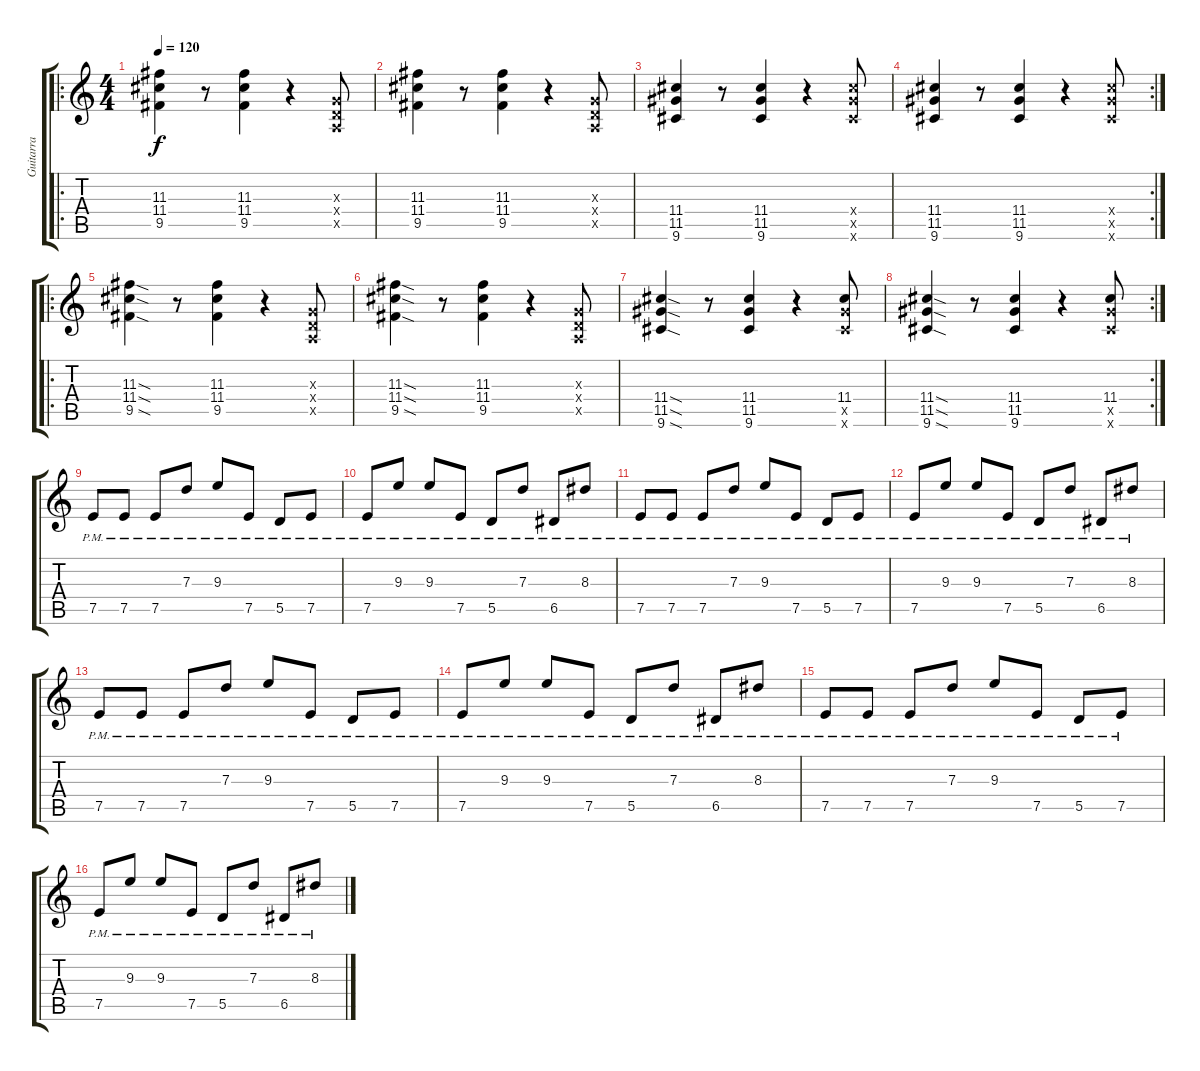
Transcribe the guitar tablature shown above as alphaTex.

\track ("Guitarra" "Guitarra") {instrument distortionguitar}
\staff {score tabs}
\tuning (E4 B3 G3 D3 A2 E2) {hide}
\ro
\ts (4 4)
\tempo 120
\clef g2
\ks c
(11.3 11.4 9.5).4{dy f} r.8 (11.3 11.4 9.5).4 r.4 (0.3{x} 0.4{x} 0.5{x}).8 |
(11.3 11.4 9.5).4 r.8 (11.3 11.4 9.5).4 r.4 (0.3{x} 0.4{x} 0.5{x}).8 |
(11.4 11.5 9.6).4 r.8 (11.4 11.5 9.6).4 r.4 (11.4{x} 11.5{x} 9.6{x}).8 |
\rc 2
(11.4 11.5 9.6).4 r.8 (11.4 11.5 9.6).4 r.4 (11.4{x} 11.5{x} 9.6{x}).8 |
\ro
(11.3{sod} 11.4{sod} 9.5{sod}).4 r.8 (11.3 11.4 9.5).4 r.4 (0.3{x} 0.4{x} 0.5{x}).8 |
(11.3{sod} 11.4{sod} 9.5{sod}).4 r.8 (11.3 11.4 9.5).4 r.4 (0.3{x} 0.4{x} 0.5{x}).8 |
(11.4{sod} 11.5{sod} 9.6{sod}).4 r.8 (11.4 11.5 9.6).4 r.4 (11.4 11.5{x} 9.6{x}).8 |
\rc 2
(11.4{sod} 11.5{sod} 9.6{sod}).4 r.8 (11.4 11.5 9.6).4 r.4 (11.4 11.5{x} 9.6{x}).8 |
7.5{pm}.8 7.5{pm}.8 7.5{pm}.8 7.3{pm}.8 9.3{pm}.8 7.5{pm}.8 5.5{pm}.8 7.5{pm}.8 |
7.5{pm}.8 9.3{pm}.8 9.3{pm}.8 7.5{pm}.8 5.5{pm}.8 7.3{pm}.8 6.5{pm}.8 8.3{pm}.8 |
7.5{pm}.8 7.5{pm}.8 7.5{pm}.8 7.3{pm}.8 9.3{pm}.8 7.5{pm}.8 5.5{pm}.8 7.5{pm}.8 |
7.5{pm}.8 9.3{pm}.8 9.3{pm}.8 7.5{pm}.8 5.5{pm}.8 7.3{pm}.8 6.5{pm}.8 8.3{pm}.8 |
7.5{pm}.8 7.5{pm}.8 7.5{pm}.8 7.3{pm}.8 9.3{pm}.8 7.5{pm}.8 5.5{pm}.8 7.5{pm}.8 |
7.5{pm}.8 9.3{pm}.8 9.3{pm}.8 7.5{pm}.8 5.5{pm}.8 7.3{pm}.8 6.5{pm}.8 8.3{pm}.8 |
7.5{pm}.8 7.5{pm}.8 7.5{pm}.8 7.3{pm}.8 9.3{pm}.8 7.5{pm}.8 5.5{pm}.8 7.5{pm}.8 |
7.5{pm}.8 9.3{pm}.8 9.3{pm}.8 7.5{pm}.8 5.5{pm}.8 7.3{pm}.8 6.5{pm}.8 8.3{pm}.8
